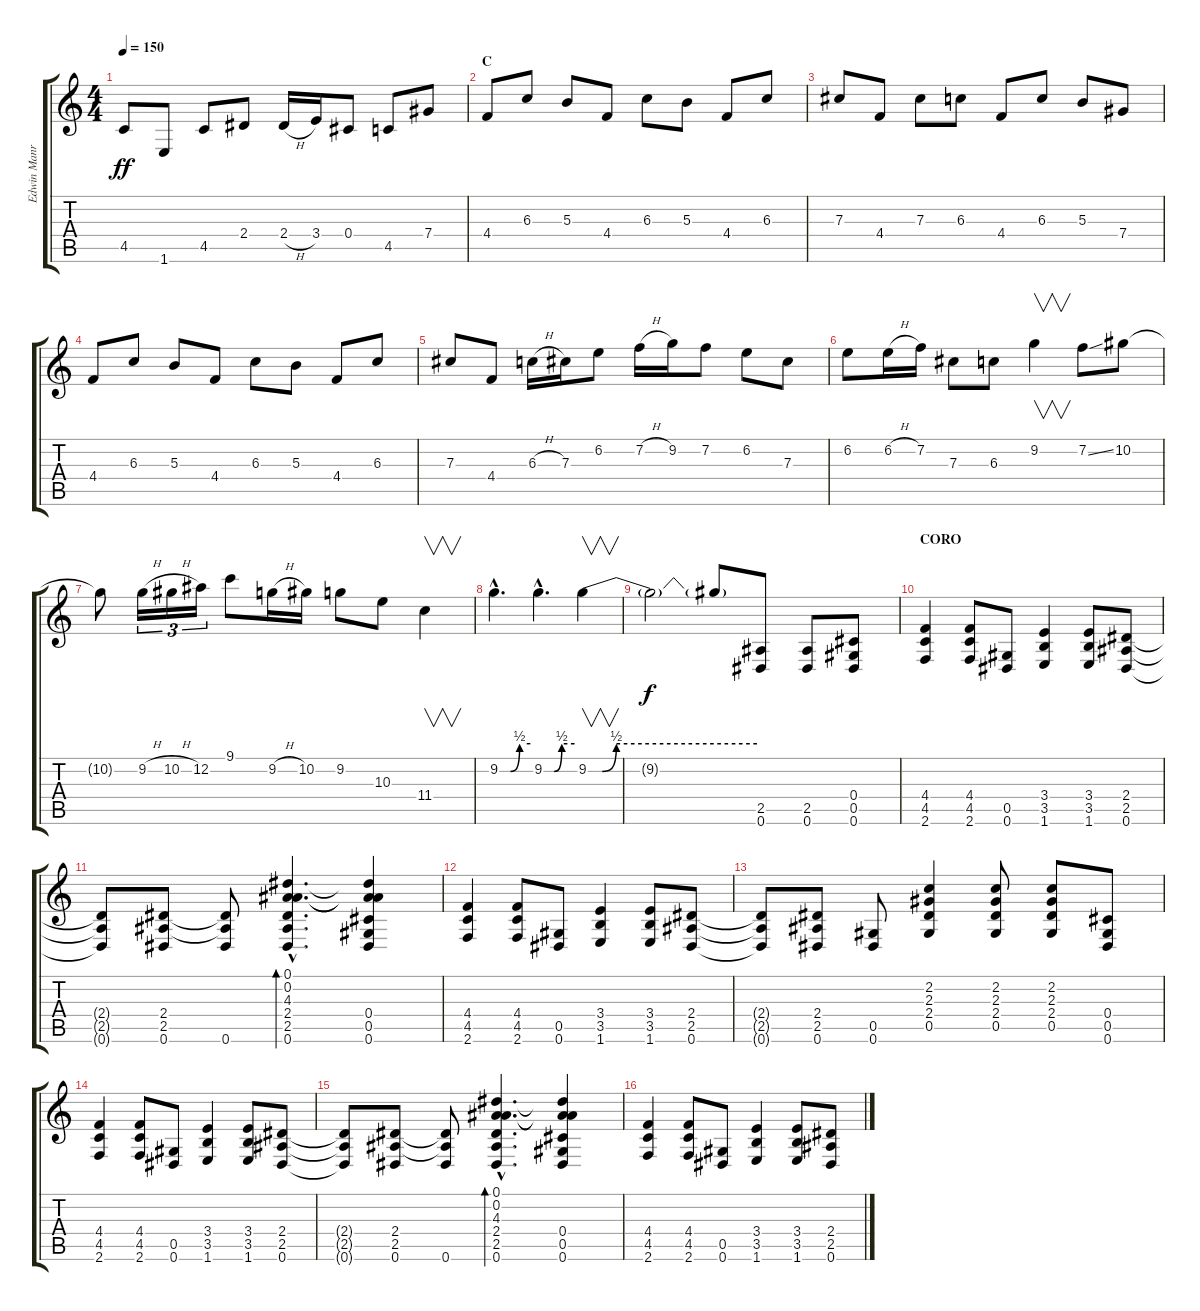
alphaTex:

\track ("Edwin Manrique" "Edwin Manr") {instrument distortionguitar}
\staff {score tabs}
\tuning (Eb4 Bb3 Gb3 Db3 Ab2 Eb2) {hide}
\ts (4 4)
\tempo 150
\clef g2
\ks c
4.5.8{dy ff} 1.6.8 4.5.8 2.4.8 2.4{h}.16 3.4.16 0.4.8 4.5.8 7.4.8 |
\section ("" "C")
4.4.8 6.3.8 5.3.8 4.4.8 6.3.8 5.3.8 4.4.8 6.3.8 |
7.3.8 4.4.8 7.3.8 6.3.8 4.4.8 6.3.8 5.3.8 7.4.8 |
4.4.8 6.3.8 5.3.8 4.4.8 6.3.8 5.3.8 4.4.8 6.3.8 |
7.3.8 4.4.8 6.3{h}.16 7.3.16 6.2.8 7.2{h}.16 9.2.16 7.2.8 6.2.8 7.3.8 |
6.2.8 6.2{h}.16 7.2.16 7.3.8 6.3.8 9.2.4{v} 7.2{ss}.8 10.2.8 |
10.2{t}.8 9.2{h}.16{tu (3 2)} 10.2{h}.16{tu (3 2)} 12.2.16{tu (3 2)} 9.1.8 9.2{h}.16 10.2.16 9.2.8 10.3.8 11.4.4{v} |
9.2{be (custom 0 0 21 0 39 2 60 2) hac}.4{d} 9.2{be (custom 0 0 20 0 35 2 60 2) hac}.4{d} 9.2{be (custom 0 0 5 0 10 2 60 2)}.4{v} |
9.2{t}.2{dy f} 9.2{t}.8 (2.5 0.6).8 (2.5 0.6).8 (0.4 0.5 0.6).8 |
\section ("" "CORO")
(4.4 4.5 2.6).4 (4.4 4.5 2.6).8 (0.5 0.6).8 (3.4 3.5 1.6).4 (3.4 3.5 1.6).8 (2.4 2.5 0.6).8 |
(2.4{t} 2.5{t} 0.6{t}).8 (2.4 2.5 0.6).8 (2.4{t} 2.5{t} 0.6).8 (0.1{hac} 0.2{hac} 4.3{hac} 2.4{hac} 2.5{hac} 0.6{hac}).4{d bd 60} (0.1{t} 0.2{t} 4.3{t} 0.4 0.5 0.6).4 |
(4.4 4.5 2.6).4 (4.4 4.5 2.6).8 (0.5 0.6).8 (3.4 3.5 1.6).4 (3.4 3.5 1.6).8 (2.4 2.5 0.6).8 |
(2.4{t} 2.5{t} 0.6{t}).8 (2.4 2.5 0.6).8 (0.5 0.6).8 (2.2 2.3 2.4 0.5).4 (2.2 2.3 2.4 0.5).8 (2.2 2.3 2.4 0.5).8 (0.4 0.5 0.6).8 |
(4.4 4.5 2.6).4 (4.4 4.5 2.6).8 (0.5 0.6).8 (3.4 3.5 1.6).4 (3.4 3.5 1.6).8 (2.4 2.5 0.6).8 |
(2.4{t} 2.5{t} 0.6{t}).8 (2.4 2.5 0.6).8 (2.4{t} 2.5{t} 0.6).8 (0.1{hac} 0.2{hac} 4.3{hac} 2.4{hac} 2.5{hac} 0.6{hac}).4{d bd 60} (0.1{t} 0.2{t} 4.3{t} 0.4 0.5 0.6).4 |
(4.4 4.5 2.6).4 (4.4 4.5 2.6).8 (0.5 0.6).8 (3.4 3.5 1.6).4 (3.4 3.5 1.6).8 (2.4 2.5 0.6).8
